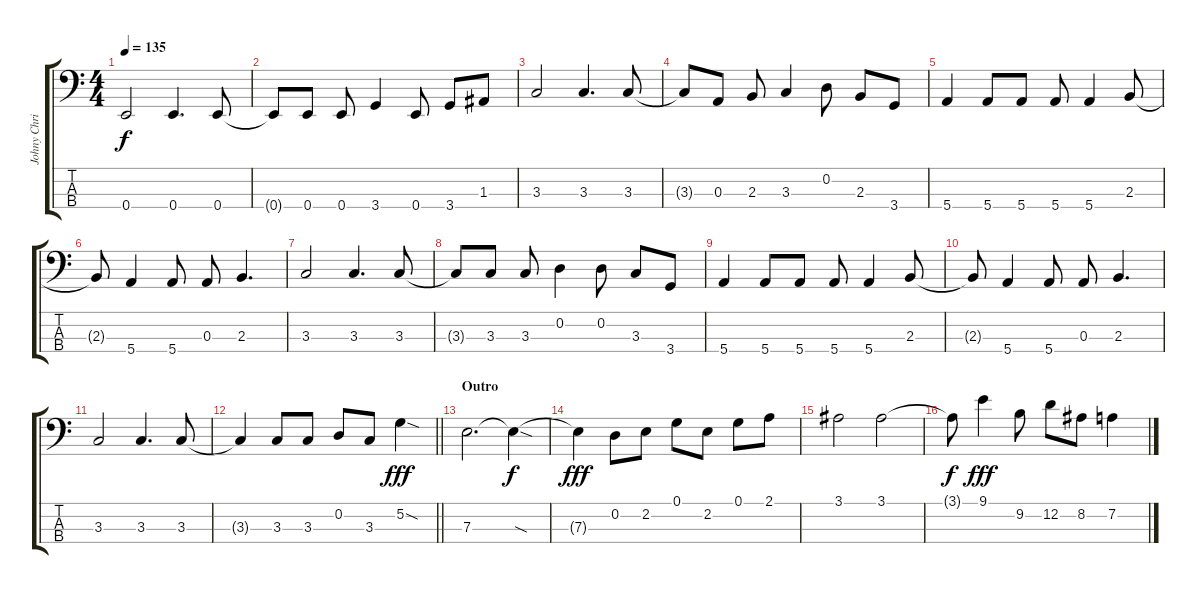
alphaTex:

\track ("Johny Christ" "Johny Chri") {instrument electricbassfinger}
\staff {score tabs}
\tuning (G2 D2 A1 E1) {hide}
\ts (4 4)
\tempo 135
\clef f4
\ks c
0.4.2{dy f} 0.4.4{d} 0.4.8 |
0.4{t}.8 0.4.8 0.4.8 3.4.4 0.4.8 3.4.8 1.3.8 |
3.3.2 3.3.4{d} 3.3.8 |
3.3{t}.8 0.3.8 2.3.8 3.3.4 0.2.8 2.3.8 3.4.8 |
5.4.4 5.4.8 5.4.8 5.4.8 5.4.4 2.3.8 |
2.3{t}.8 5.4.4 5.4.8 0.3.8 2.3.4{d} |
3.3.2 3.3.4{d} 3.3.8 |
3.3{t}.8 3.3.8 3.3.8 0.2.4 0.2.8 3.3.8 3.4.8 |
5.4.4 5.4.8 5.4.8 5.4.8 5.4.4 2.3.8 |
2.3{t}.8 5.4.4 5.4.8 0.3.8 2.3.4{d} |
3.3.2 3.3.4{d} 3.3.8 |
\barLineRight lightlight
3.3{t}.4 3.3.8 3.3.8 0.2.8 3.3.8 5.2{sod}.4{dy fff} |
\section ("" "Outro")
7.3.2{d} 7.3{sod t}.4{dy f} |
7.3{t}.4{dy fff} 0.2.8 2.2.8 0.1.8 2.2.8 0.1.8 2.1.8 |
3.1.2 3.1.2 |
3.1{t}.8{dy f} 9.1.4{dy fff} 9.2.8 12.2.8 8.2.8 7.2.4
